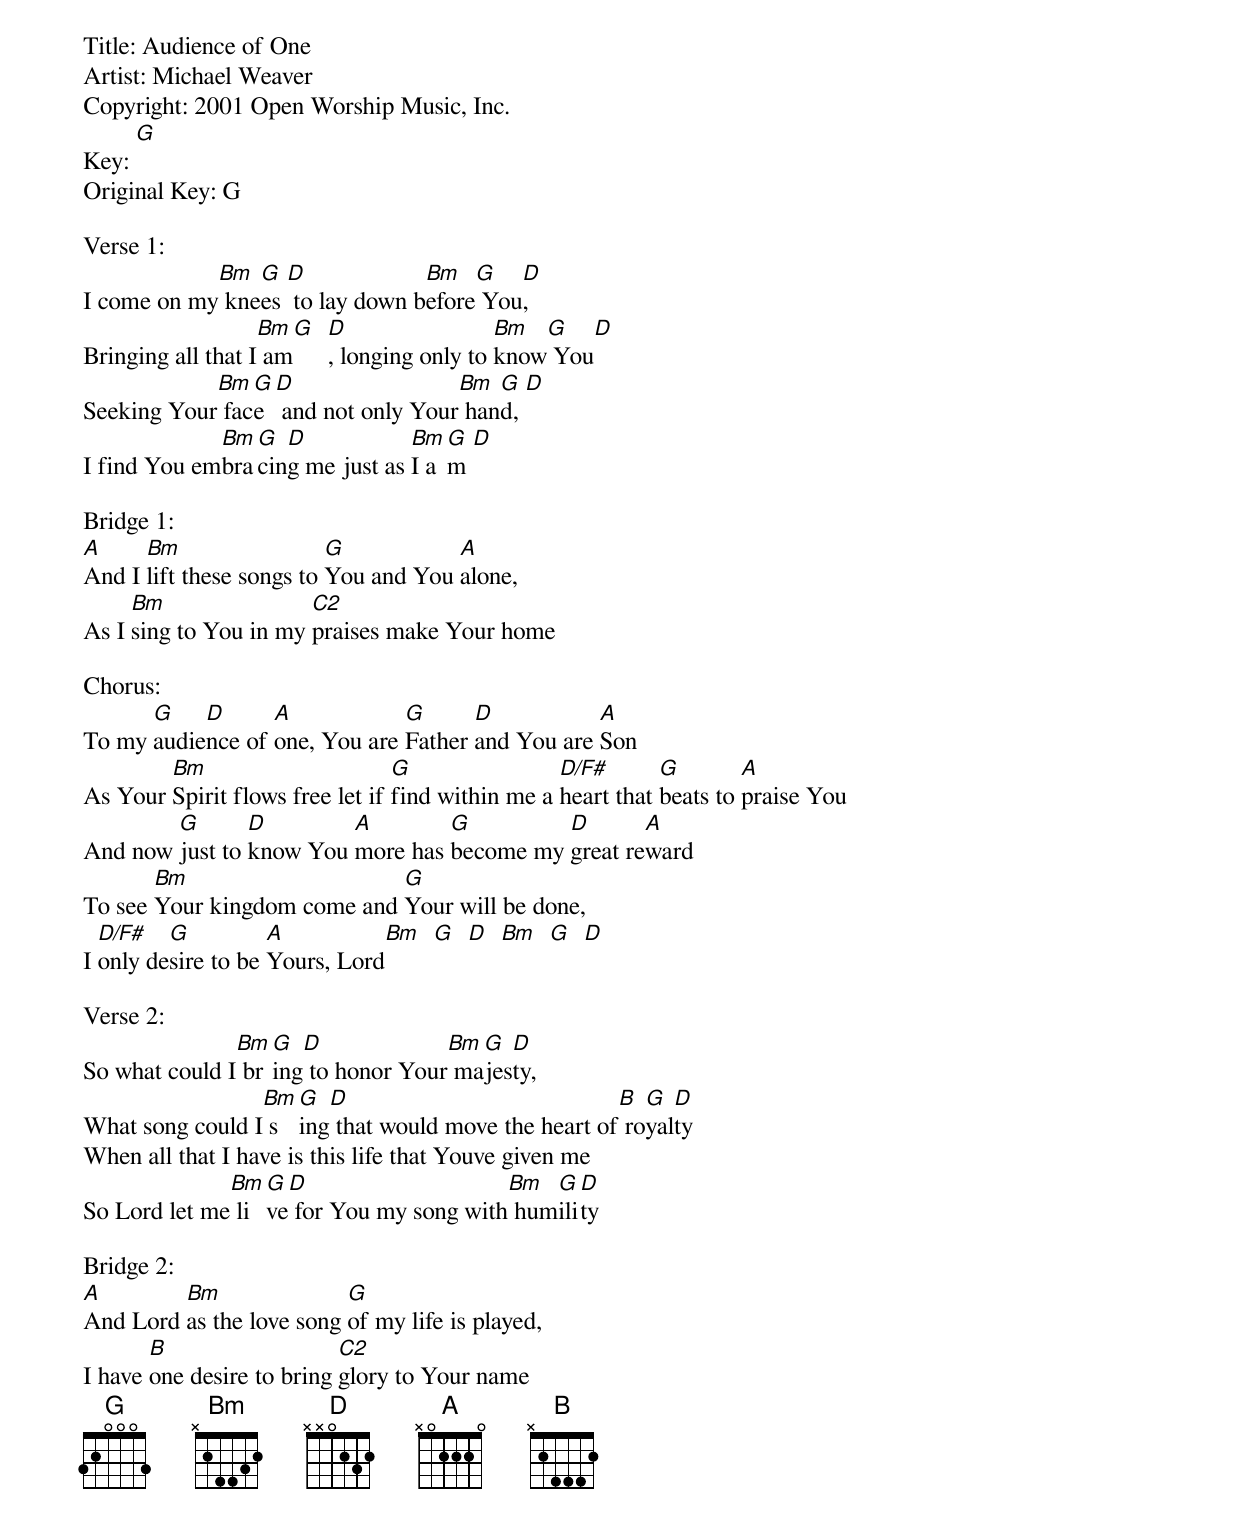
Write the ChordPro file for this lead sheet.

Title: Audience of One
Artist: Michael Weaver
Copyright: 2001 Open Worship Music, Inc.
Key: [G]
Original Key: G

Verse 1:
I come on my[Bm] kne[G]es [D] to lay down b[Bm]efore[G] You[D],
Bringing all that I[Bm] am[G]  [D], longing only to [Bm]know[G] You[D]
Seeking Your[Bm] fac[G]e [D] and not only Your[Bm] han[G]d, [D]
I find You em[Bm]bra[G]cin[D]g me just as [Bm]I a[G]m [D]

Bridge 1:
[A]And I [Bm]lift these songs to [G]You and You [A]alone,
As I [Bm]sing to You in my [C2]praises make Your home

Chorus:
To my [G]audie[D]nce of [A]one, You are [G]Father [D]and You are [A]Son
As Your [Bm]Spirit flows free let if [G]find within me a [D/F#]heart that [G]beats to [A]praise You
And now [G]just to [D]know You [A]more has [G]become my [D]great re[A]ward
To see [Bm]Your kingdom come and [G]Your will be done,
I [D/F#]only de[G]sire to be [A]Yours, Lord[Bm]  [G]  [D]  [Bm]  [G]  [D]

Verse 2:
So what could I[Bm] br[G]ing[D] to honor Your[Bm] ma[G]jes[D]ty,
What song could I[Bm] s[G]ing[D] that would move the heart of[B] ro[G]yal[D]ty
When all that I have is this life that Youve given me
So Lord let me[Bm] li[G]ve[D] for You my song with[Bm] hum[G]ili[D]ty

Bridge 2:
[A]And Lord [Bm]as the love song [G]of my life is played,
I have [B]one desire to bring [C2]glory to Your name
